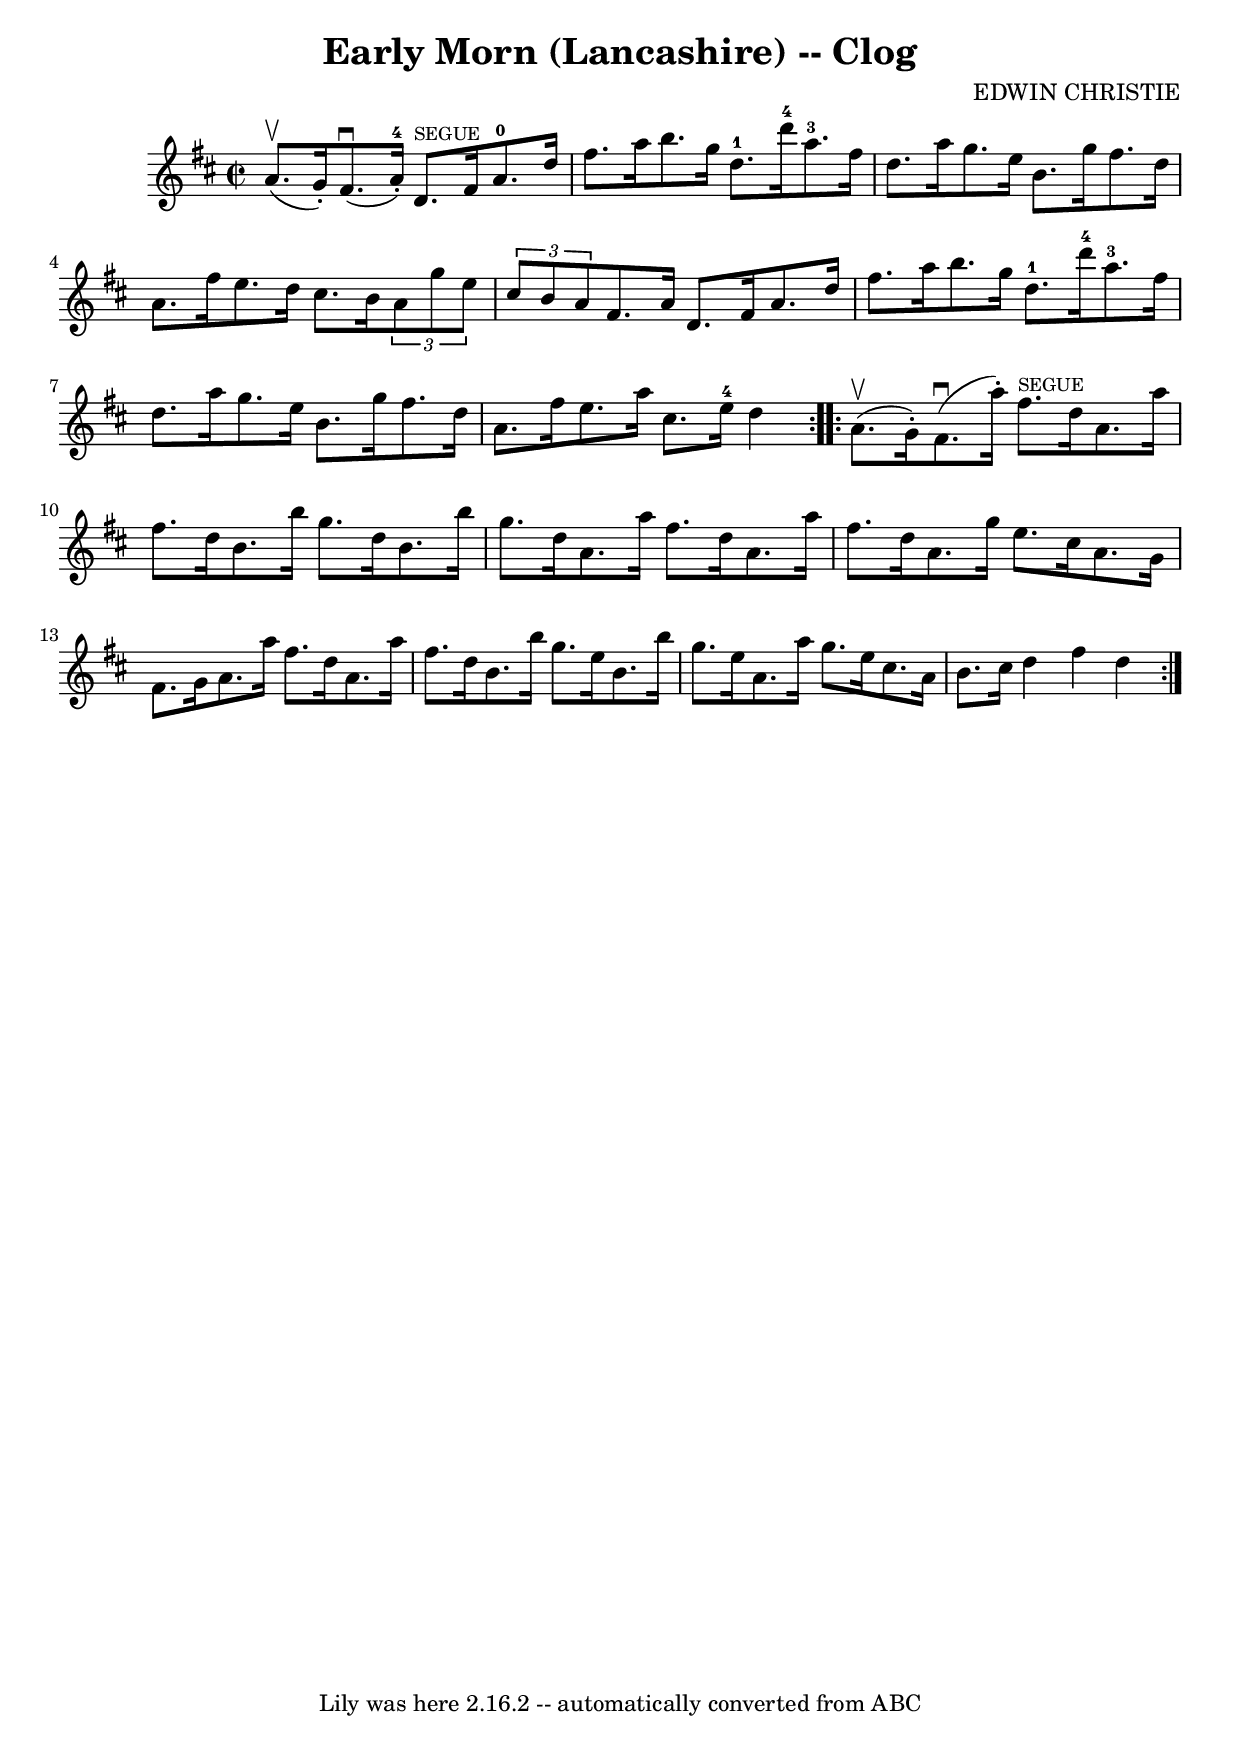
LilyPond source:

\version "2.16.2"
\include "Mammoth.ily"
\header {
  %% book = "Ryan's Mammoth Collection"
  composer = "EDWIN CHRISTIE"
  crossRefNumber = "1"
  footnotes = "\\\\159 945"
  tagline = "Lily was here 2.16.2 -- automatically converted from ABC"
  title = "Early Morn (Lancashire) -- Clog"

}
voicedefault =  {



  \repeat volta 2 {

    \override Staff.TimeSignature #'style = #'C
    \time 2/2 
    \key d \major
    a'8.^\upbow(g'16-.) |
    fis'8.^\downbow(a'16-4-.) d'8.^\segue fis'16 a'8.-0 d''16    
    fis''8. a''16    |
    b''8. g''16 d''8.-1 d'''16-4     
    a''8.-3 fis''16 d''8. a''16    |
    g''8. e''16 b'8.   
    g''16 fis''8. d''16 a'8. fis''16    |
    e''8. d''16    
    cis''8. b'16    \times 2/3 { a'8 g''8 e''8  
			       }   \times 2/3 {   
				 cis''8 b'8 a'8  
			       }   |
    fis'8. a'16 d'8. fis'16 a'8. 
    d''16 fis''8. a''16    |
    b''8. g''16 d''8.-1   
    d'''16-4 a''8.-3 fis''16 d''8. a''16    |
    g''8.    
    e''16 b'8. g''16 fis''8. d''16 a'8. fis''16    |
    
    e''8. a''16 cis''8. e''16-4 d''4  
  }     
  \repeat volta 2 {
    a'8.^\upbow(g'16-.) |
    fis'8.^\downbow(a''16-.) fis''8.^\segue d''16 a'8. a''16 fis''8. d''16    |
    b'8.    
    b''16 g''8. d''16 b'8. b''16 g''8. d''16    |
    a'8.   
    a''16 fis''8. d''16 a'8. a''16 fis''8. d''16    |
    
    a'8. g''16 e''8. cis''16 a'8. g'16 fis'8. g'16    |
    
    a'8. a''16 fis''8. d''16 a'8. a''16 fis''8. d''16     |
    b'8. b''16 g''8. e''16 b'8. b''16 g''8. e''16    |
    a'8. a''16 g''8. e''16 cis''8. a'16 b'8.    
    cis''16    |
    d''4 fis''4 d''4    
  }   

}

\score{
  <<

    \context Staff="default"
    {
      \voicedefault 
      
    }

  >>
  \layout {
    
  }
  \midi {
  }

}
